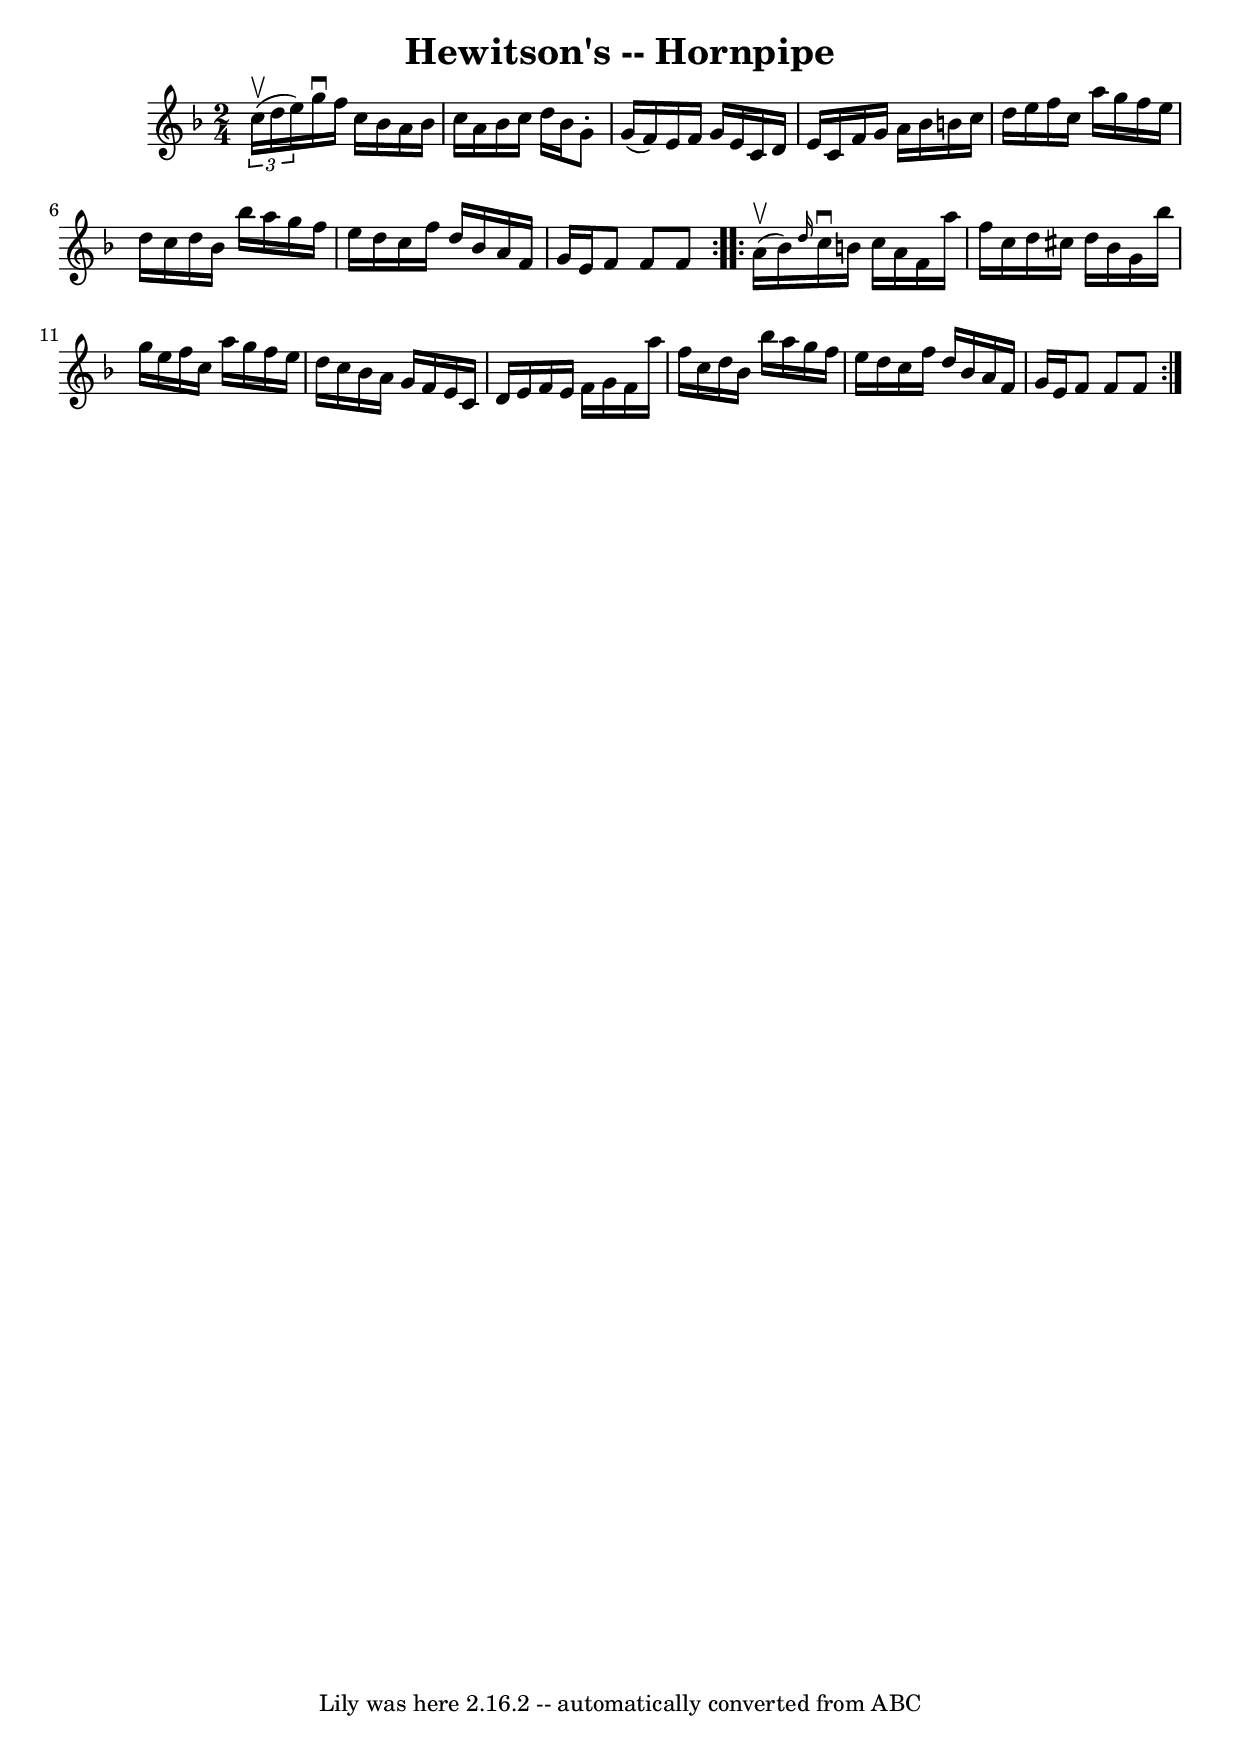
\version "2.16.2"
\include "Mammoth.ily"
\header {
  %% book = "Cole's 1000 Fiddle Tunes"
  crossRefNumber = "1"
  footnotes = ""
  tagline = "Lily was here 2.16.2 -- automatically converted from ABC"
  title = "Hewitson's -- Hornpipe"

}
voicedefault =  {



  \repeat volta 2 {

    \time 2/4 
    \key f \major
   \times 2/3 { c''16 (^\upbow d''16 e''16) 
			       } 
    |
    g''16^\downbow f''16 c''16 bes'16 a'16 bes'16    
    c''16 a'16  |
    bes'16 c''16 d''16 bes'16 g'8 -. g'16 (
    f'16) |
    e'16 f'16 g'16 e'16 c'16 d'16 e'16    
    c'16  |
    f'16 g'16 a'16 bes'16 b'16 c''16 d''16    
    e''16  |
    f''16 c''16 a''16 g''16 f''16 e''16 d''16 
    c''16  |
    d''16 bes'16 bes''16 a''16 g''16 f''16    
    e''16 d''16  |
    c''16 f''16 d''16 bes'16 a'16 f'16    
    g'16 e'16  |
    f'8 f'8 f'8  
  }     
  \repeat volta 2 {
    a'16 
    (^\upbow bes'16) |
    \grace { d''16  
	   } c''16^\downbow b'16    
    c''16 a'16 f'16 a''16 f''16 c''16  |
    d''16 cis''16   
    d''16 bes'16 g'16 bes''16 g''16 e''16  |
    f''16    
    c''16 a''16 g''16 f''16 e''16 d''16 c''16  |
    bes'16  
    a'16 g'16 f'16 e'16 c'16 d'16 e'16  |
    f'16    
    e'16 f'16 g'16 f'16 a''16 f''16 c''16  |
    d''16    
    bes'16 bes''16 a''16 g''16 f''16 e''16 d''16  |
    
    c''16 f''16 d''16 bes'16 a'16 f'16 g'16 e'16  |
    
    f'8 f'8 f'8  
  }   

}

\score{
  <<

    \context Staff="default"
    {
      \voicedefault 
      
    }

  >>
  \layout {
    
  }
  \midi {
  }

}
